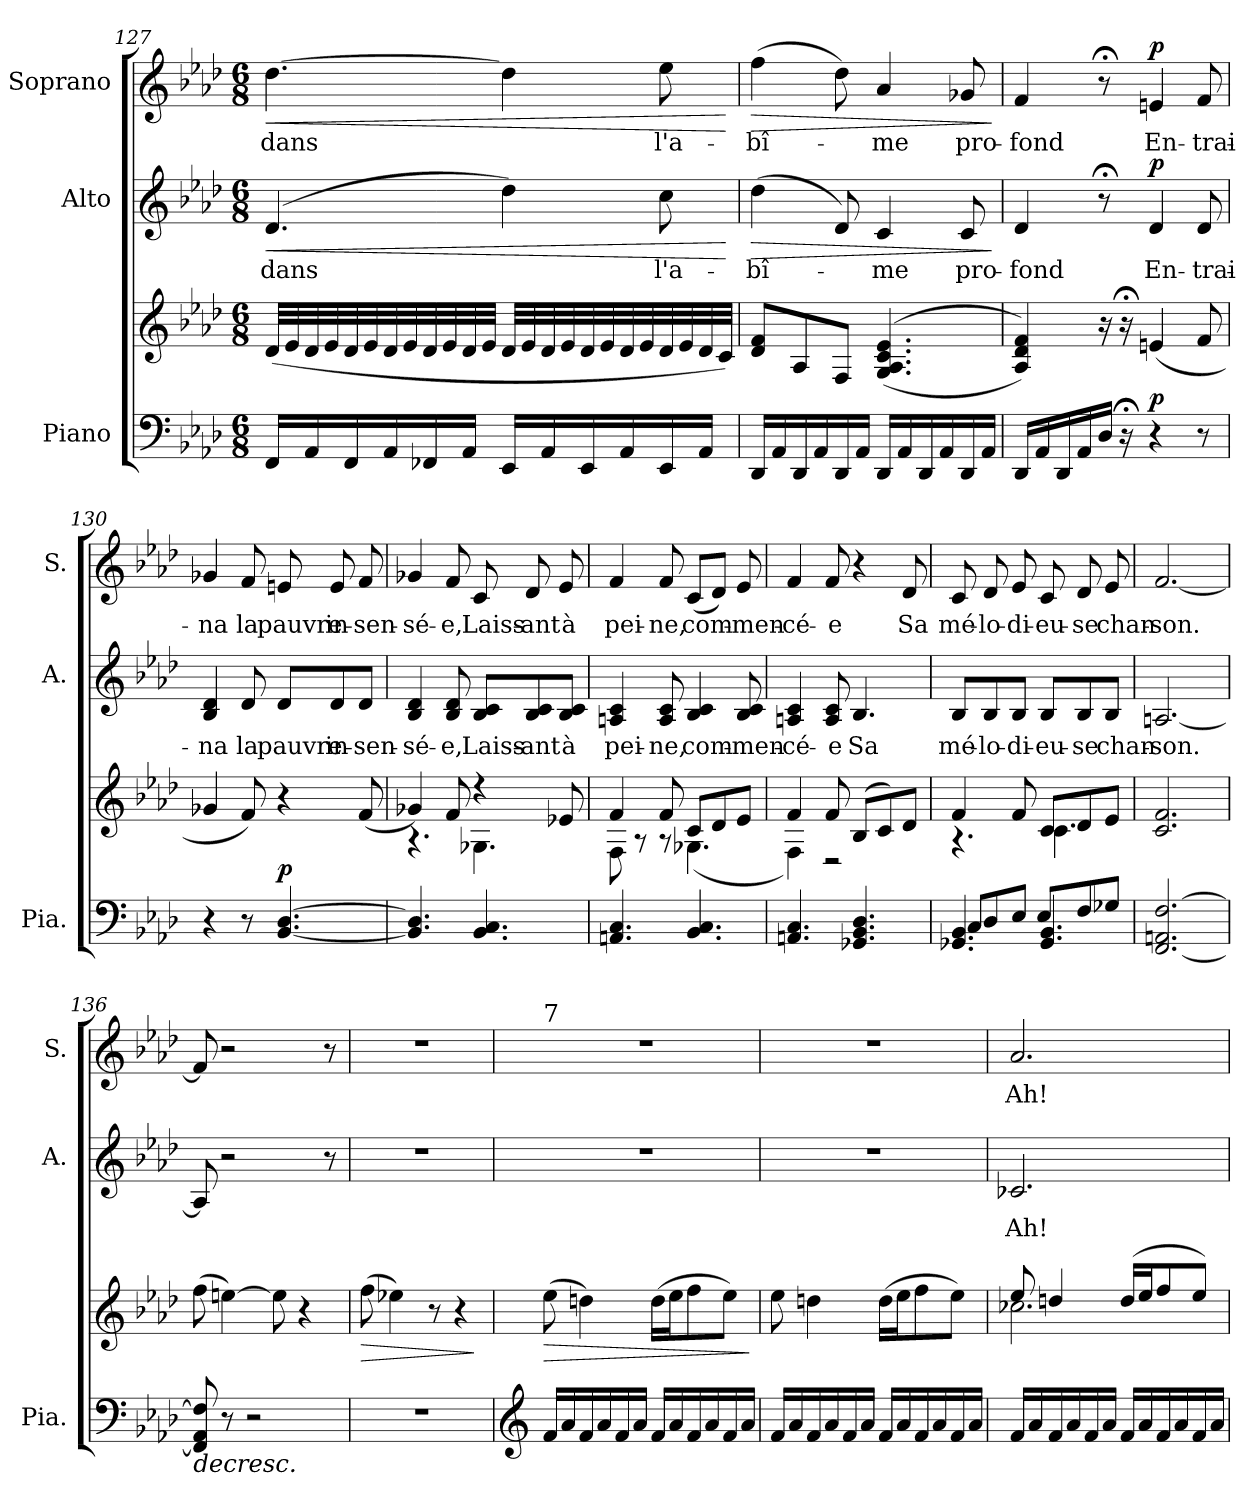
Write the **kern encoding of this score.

**kern	**kern	**dynam	**kern	**text	**dynam	**kern	**text	**dynam
*part3	*part3	*part3	*part2	*part2	*part2	*part1	*part1	*part1
*staff4	*staff3	*staff3/4	*staff2	*staff2	*staff2	*staff1	*staff1	*staff1
*I"Piano	*	*	*I"Alto	*	*	*I"Soprano	*	*
*I'Pia.	*	*	*I'A.	*	*	*I'S.	*	*
!!LO:LB:g=z
*clefF4	*clefG2	*	*clefG2	*	*	*clefG2	*	*
*k[b-e-a-d-]	*k[b-e-a-d-]	*	*k[b-e-a-d-]	*	*	*k[b-e-a-d-]	*	*
*M6/8	*M6/8	*	*M6/8	*	*	*M6/8	*	*
=127	=127	=127	=127	=127	=127	=127	=127	=127
!	!	!	!	!LO:LY:b	!LO:HP:b	!	!LO:LY:b	!LO:HP:b
16FF/LL	(<32d-/LLL	.	(>4.d-/	dans	<	[4.dd-\	dans	<
.	32e-/	.	.	.	.	.	.	.
16AA-/	32d-/	.	.	.	.	.	.	.
.	32e-/	.	.	.	.	.	.	.
16FF/	32d-/	.	.	.	.	.	.	.
.	32e-/	.	.	.	.	.	.	.
16AA-/	32d-/	.	.	.	.	.	.	.
.	32e-/	.	.	.	.	.	.	.
16FF-X/	32d-/	.	.	.	.	.	.	.
.	32e-/	.	.	.	.	.	.	.
16AA-/JJ	32d-/	.	.	.	.	.	.	.
.	32e-/JJJ	.	.	.	.	.	.	.
16EE-/LL	32d-/LLL	.	4dd-\)	.	.	4dd-\]	.	.
.	32e-/	.	.	.	.	.	.	.
16AA-/	32d-/	.	.	.	.	.	.	.
.	32e-/	.	.	.	.	.	.	.
16EE-/	32d-/	.	.	.	.	.	.	.
.	32e-/	.	.	.	.	.	.	.
16AA-/	32d-/	.	.	.	.	.	.	.
.	32e-/	.	.	.	.	.	.	.
!	!	!	!	!LO:LY:b	!	!	!LO:LY:b	!
16EE-/	32d-/	.	8cc\	l'a-	.	8ee-\	l'a-	.
.	32e-/	.	.	.	.	.	.	.
16AA-/JJ	32d-/	.	.	.	.	.	.	.
.	32c/JJJ)	.	.	.	.	.	.	.
.	.	.	.	.	[	.	.	[
=128	=128	=128	=128	=128	=128	=128	=128	=128
!	!	!	!	!LO:LY:b	!LO:HP:b	!	!LO:LY:b	!LO:HP:b
16DD-/LL	8d-/ 8f/L	.	(>4dd-\	-bî-	>	(>4ff\	-bî-	>
16AA-/	.	.	.	.	.	.	.	.
16DD-/	8A-/	.	.	.	.	.	.	.
16AA-/	.	.	.	.	.	.	.	.
16DD-/	8F/J	.	8d-/)	.	.	8dd-\)	.	.
16AA-/JJ	.	.	.	.	.	.	.	.
!	!	!	!	!LO:LY:b	!	!	!LO:LY:b	!
16DD-/LL	(<(<4.G/ 4.A-/ 4.c/ 4.e-/	.	4c/	-me	.	4a-/	-me	.
16AA-/	.	.	.	.	.	.	.	.
16DD-/	.	.	.	.	.	.	.	.
16AA-/	.	.	.	.	.	.	.	.
!	!	!	!	!LO:LY:b	!	!	!LO:LY:b	!
16DD-/	.	.	8c/	pro-	.	8g-X/	pro-	.
16AA-/JJ	.	.	.	.	.	.	.	.
.	.	.	.	.	]	.	.	]
=129	=129	=129	=129	=129	=129	=129	=129	=129
!	!	!	!	!LO:LY:b	!	!	!LO:LY:b	!
16DD-/LL	4A-/ 4d-/ 4f/))	.	4d-/	-fond	.	4f/	-fond	.
16AA-/	.	.	.	.	.	.	.	.
16DD-/	.	.	.	.	.	.	.	.
16AA-/	.	.	.	.	.	.	.	.
16D-/JJ	16r	.	8r;<	.	.	8r;<	.	.
16r;<	16r;<	.	.	.	.	.	.	.
!	!	!LO:DY:a=2	!	!LO:LY:b	!LO:DY:a	!	!LO:LY:b	!LO:DY:a
4r	(<4en/	p	4d-/	En-	p	4en/	En-	p
!	!	!	!	!LO:LY:b	!	!	!LO:LY:b	!
8r	8f/	.	8d-/	-trai-	.	8f/	-trai-	.
=130	=130	=130	=130	=130	=130	=130	=130	=130
!	!	!	!	!LO:LY:b	!	!	!LO:LY:b	!
4r	4g-X/	.	4B-/ 4d-/	-na	.	4g-X/	-na	.
!	!	!	!	!LO:LY:b	!	!	!LO:LY:b	!
8r	8f/)	.	8d-/	la	.	8f/	la	.
!	!	!LO:DY:a=2	!	!LO:LY:b	!	!	!LO:LY:b	!
[4.BB-/ [4.D-/	4r	p	8d-/L	pauvre	.	8en/	pauvre	.
!	!	!	!	!LO:LY:b	!	!	!LO:LY:b	!
.	.	.	8d-/	in-	.	8e/	in-	.
!	!	!	!	!LO:LY:b	!	!	!LO:LY:b	!
.	(<8f/	.	8d-/J	-sen-	.	8f/	-sen-	.
!!LO:PB:g=z
=131	=131	=131	=131	=131	=131	=131	=131	=131
*	*^	*	*	*	*	*	*	*
!	!	!	!	!	!LO:LY:b	!	!	!LO:LY:b	!
4.BB-/] 4.D-/]	4g-X/)	4.r	.	4B-/ 4d-/	-sé-	.	4g-X/	-sé-	.
!	!	!	!	!	!LO:LY:b	!	!	!LO:LY:b	!
.	8f/	.	.	8B-/ 8d-/	-e,	.	8f/	-e,	.
!	!	!	!	!	!LO:LY:b	!	!	!LO:LY:b	!
4.BB-/ 4.C/	4r	4.G-X\	.	8B-/ 8c/L	Laiss-	.	8c/	Laiss-	.
!	!	!	!	!	!LO:LY:b	!	!	!LO:LY:b	!
.	.	.	.	8B-/ 8c/	-ant	.	8d-/	-ant	.
!	!	!	!	!	!LO:LY:b	!	!	!LO:LY:b	!
.	8e-X/	.	.	8B-/ 8c/J	à	.	8e-/	à	.
=132	=132	=132	=132	=132	=132	=132	=132	=132	=132
!	!	!	!	!	!LO:LY:b	!	!	!LO:LY:b	!
4.AAn/ 4.C/	4f/	8F\	.	4An/ 4c/	pei-	.	4f/	pei-	.
.	.	8r	.	.	.	.	.	.	.
!	!	!	!	!	!LO:LY:b	!	!	!LO:LY:b	!
.	8f/	8r	.	8A/ 8c/	-ne,	.	8f/	-ne,	.
!	!	!	!	!	!LO:LY:b	!	!	!LO:LY:b	!
4.BB-/ 4.C/	8c/L	(<4.G-X\	.	4B-/ 4c/	com-	.	(<8c/L	com-	.
.	8d-/	.	.	.	.	.	8d-/J)	.	.
!	!	!	!	!	!LO:LY:b	!	!	!LO:LY:b	!
.	8e-/J	.	.	8B-/ 8c/	-men-	.	8e-/	-men-	.
=133	=133	=133	=133	=133	=133	=133	=133	=133	=133
!	!	!	!	!	!LO:LY:b	!	!	!LO:LY:b	!
4.AAn/ 4.C/	4f/	4F\)	.	4An/ 4c/	-cé-	.	4f/	-cé-	.
!	!	!	!	!	!LO:LY:b	!	!	!LO:LY:b	!
.	8f/	2r	.	8A/ 8c/	-e	.	8f/	-e	.
!	!	!	!	!	!LO:LY:b	!	!	!	!
4.GG-X/ 4.BB-/ 4.D-/	(<8B-/L	.	.	4.B-/	Sa	.	4r	.	.
.	8c/)	.	.	.	.	.	.	.	.
!	!	!	!	!	!	!	!	!LO:LY:b	!
.	8d-/J	.	.	.	.	.	8d-/	Sa	.
=134	=134	=134	=134	=134	=134	=134	=134	=134	=134
*^	*	*	*	*	*	*	*	*	*
!	!	!	!	!	!	!LO:LY:b	!	!	!LO:LY:b	!
4.GG-X/ 4.BB-/	8C/L	4f/	4.r	.	8B-/L	mé-	.	8c/	mé-	.
!	!	!	!	!	!	!LO:LY:b	!	!	!LO:LY:b	!
.	8D-/	.	.	.	8B-/	-lo-	.	8d-/	-lo-	.
!	!	!	!	!	!	!LO:LY:b	!	!	!LO:LY:b	!
.	8E-/J	8f/	.	.	8B-/J	-di-	.	8e-/	-di-	.
!	!	!	!	!	!	!LO:LY:b	!	!	!LO:LY:b	!
4.GG-/ 4.BB-/	8E-/L	8c/L	4.c\	.	8B-/L	-eu-	.	8c/	-eu-	.
!	!	!	!	!	!	!LO:LY:b	!	!	!LO:LY:b	!
.	8F/	8d-/	.	.	8B-/	-se	.	8d-/	-se	.
!	!	!	!	!	!	!LO:LY:b	!	!	!LO:LY:b	!
.	8G-X/J	8e-/J	.	.	8B-/J	chan-	.	8e-/	chan-	.
*	*	*v	*v	*	*	*	*	*	*	*
=135	=135	=135	=135	=135	=135	=135	=135	=135	=135
!	!	!	!	!	!LO:LY:b	!	!	!LO:LY:b	!
*v	*v	*	*	*	*	*	*	*	*
[2.FF/ 2.AAn/ [2.F/	2.c/ 2.f/	.	[2.An/	-son.	.	[2.f/	-son.	.
=136	=136	=136	=136	=136	=136	=136	=136	=136
!	!	!LO:HP:b=2	!	!	!	!	!	!
8FF/] 8AA-/ 8F/]	(>8ff\	>	8A/]	.	.	8f/]	.	.
8r	[4een\)	.	2r	.	.	2r	.	.
2r	.	.	.	.	.	.	.	.
.	8ee\]	.	.	.	.	.	.	.
.	4r	.	.	.	.	.	.	.
.	.	.	8r	.	.	8r	.	.
=137	=137	=137	=137	=137	=137	=137	=137	=137
!	!	!LO:HP:b	!	!	!	!	!	!
2.r	(>8ff\	>	2.r	.	.	2.r	.	.
.	4ee-X\)	.	.	.	.	.	.	.
.	8r	.	.	.	.	.	.	.
.	4r	.	.	.	.	.	.	.
.	.	]	.	.	.	.	.	.
!!LO:LB:g=z
=138	=138	=138	=138	=138	=138	=138	=138	=138
*clefG2	*	*	*	*	*	*	*	*
!	!	!	!	!	!	!LO:TX:t=7	!	!
!	!	!LO:HP:b	!	!	!	!	!	!
16f/LL	(>8ee-\	>	2.r	.	.	2.r	.	.
16a-/	.	.	.	.	.	.	.	.
16f/	4ddn\)	.	.	.	.	.	.	.
16a-/	.	.	.	.	.	.	.	.
16f/	.	.	.	.	.	.	.	.
16a-/JJ	.	.	.	.	.	.	.	.
16f/LL	(>16dd\LL	.	.	.	.	.	.	.
16a-/	16ee-\J	.	.	.	.	.	.	.
16f/	8ff\	.	.	.	.	.	.	.
16a-/	.	.	.	.	.	.	.	.
16f/	8ee-\J)	.	.	.	.	.	.	.
16a-/JJ	.	.	.	.	.	.	.	.
.	.	]	.	.	.	.	.	.
=139	=139	=139	=139	=139	=139	=139	=139	=139
16f/LL	8ee-\	.	2.r	.	.	2.r	.	.
16a-/	.	.	.	.	.	.	.	.
16f/	4ddn\	.	.	.	.	.	.	.
16a-/	.	.	.	.	.	.	.	.
16f/	.	.	.	.	.	.	.	.
16a-/JJ	.	.	.	.	.	.	.	.
16f/LL	(>16dd\LL	.	.	.	.	.	.	.
16a-/	16ee-\J	.	.	.	.	.	.	.
16f/	8ff\	.	.	.	.	.	.	.
16a-/	.	.	.	.	.	.	.	.
16f/	8ee-\J)	.	.	.	.	.	.	.
16a-/JJ	.	.	.	.	.	.	.	.
.	.	]	.	.	.	.	.	.
=140	=140	=140	=140	=140	=140	=140	=140	=140
*	*^	*	*	*	*	*	*	*
!	!	!	!	!	!LO:LY:b	!LO:DY:a	!	!LO:LY:b	!LO:DY:a
16f/LL	8ee-/	2.cc-X\	.	2.c-X/	Ah!	other-dynamics	2.a-/	Ah!	other-dynamics
16a-/	.	.	.	.	.	.	.	.	.
16f/	4ddn/	.	.	.	.	.	.	.	.
16a-/	.	.	.	.	.	.	.	.	.
16f/	.	.	.	.	.	.	.	.	.
16a-/JJ	.	.	.	.	.	.	.	.	.
16f/LL	(>16dd/LL	.	.	.	.	.	.	.	.
16a-/	16ee-/J	.	.	.	.	.	.	.	.
16f/	8ff/	.	.	.	.	.	.	.	.
16a-/	.	.	.	.	.	.	.	.	.
16f/	8ee-/J)	.	.	.	.	.	.	.	.
16a-/JJ	.	.	.	.	.	.	.	.	.
*	*v	*v	*	*	*	*	*	*	*
=	=	=	=	=	=	=	=	=
*-	*-	*-	*-	*-	*-	*-	*-	*-
